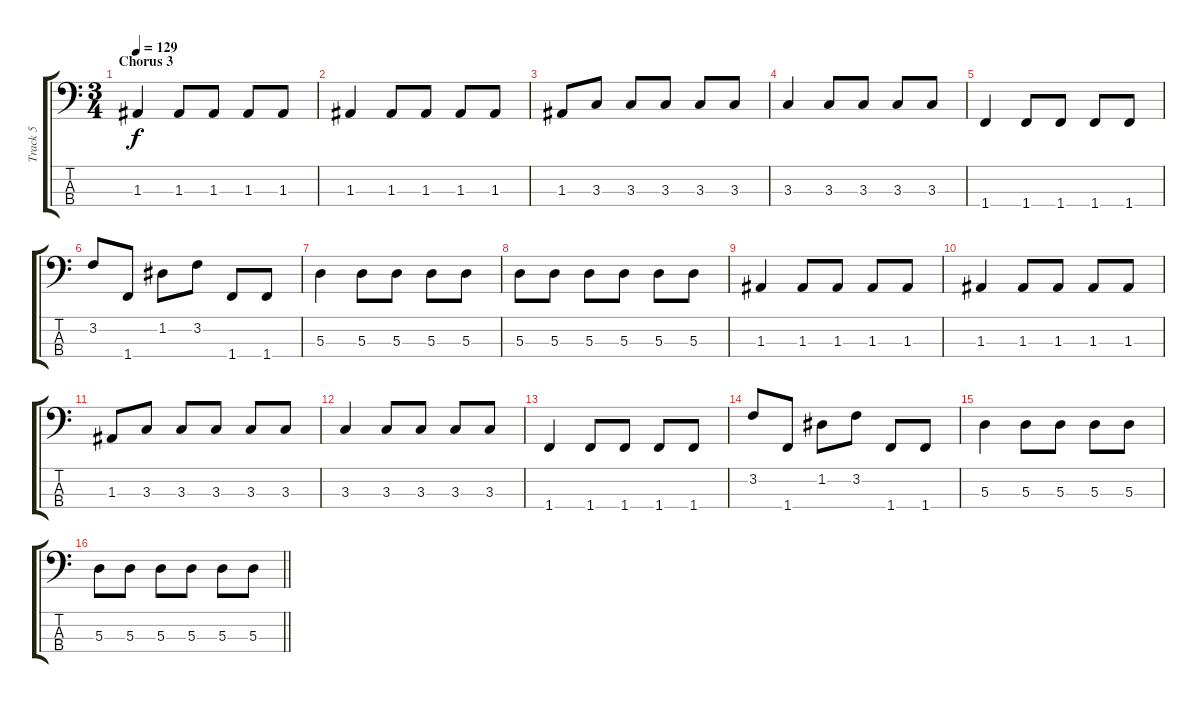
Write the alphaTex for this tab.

\track ("Track 5" "Track 5") {instrument electricbassfinger}
\staff {score tabs}
\tuning (G2 D2 A1 E1) {hide}
\ts (3 4)
\section ("" "Chorus 3")
\tempo 129
\clef f4
\ks c
1.3.4{dy f} 1.3.8 1.3.8 1.3.8 1.3.8 |
1.3.4 1.3.8 1.3.8 1.3.8 1.3.8 |
1.3.8 3.3.8 3.3.8 3.3.8 3.3.8 3.3.8 |
3.3.4 3.3.8 3.3.8 3.3.8 3.3.8 |
1.4.4 1.4.8 1.4.8 1.4.8 1.4.8 |
3.2.8 1.4.8 1.2.8 3.2.8 1.4.8 1.4.8 |
5.3.4 5.3.8 5.3.8 5.3.8 5.3.8 |
5.3.8 5.3.8 5.3.8 5.3.8 5.3.8 5.3.8 |
1.3.4 1.3.8 1.3.8 1.3.8 1.3.8 |
1.3.4 1.3.8 1.3.8 1.3.8 1.3.8 |
1.3.8 3.3.8 3.3.8 3.3.8 3.3.8 3.3.8 |
3.3.4 3.3.8 3.3.8 3.3.8 3.3.8 |
1.4.4 1.4.8 1.4.8 1.4.8 1.4.8 |
3.2.8 1.4.8 1.2.8 3.2.8 1.4.8 1.4.8 |
5.3.4 5.3.8 5.3.8 5.3.8 5.3.8 |
\barLineRight lightlight
5.3.8 5.3.8 5.3.8 5.3.8 5.3.8 5.3.8
